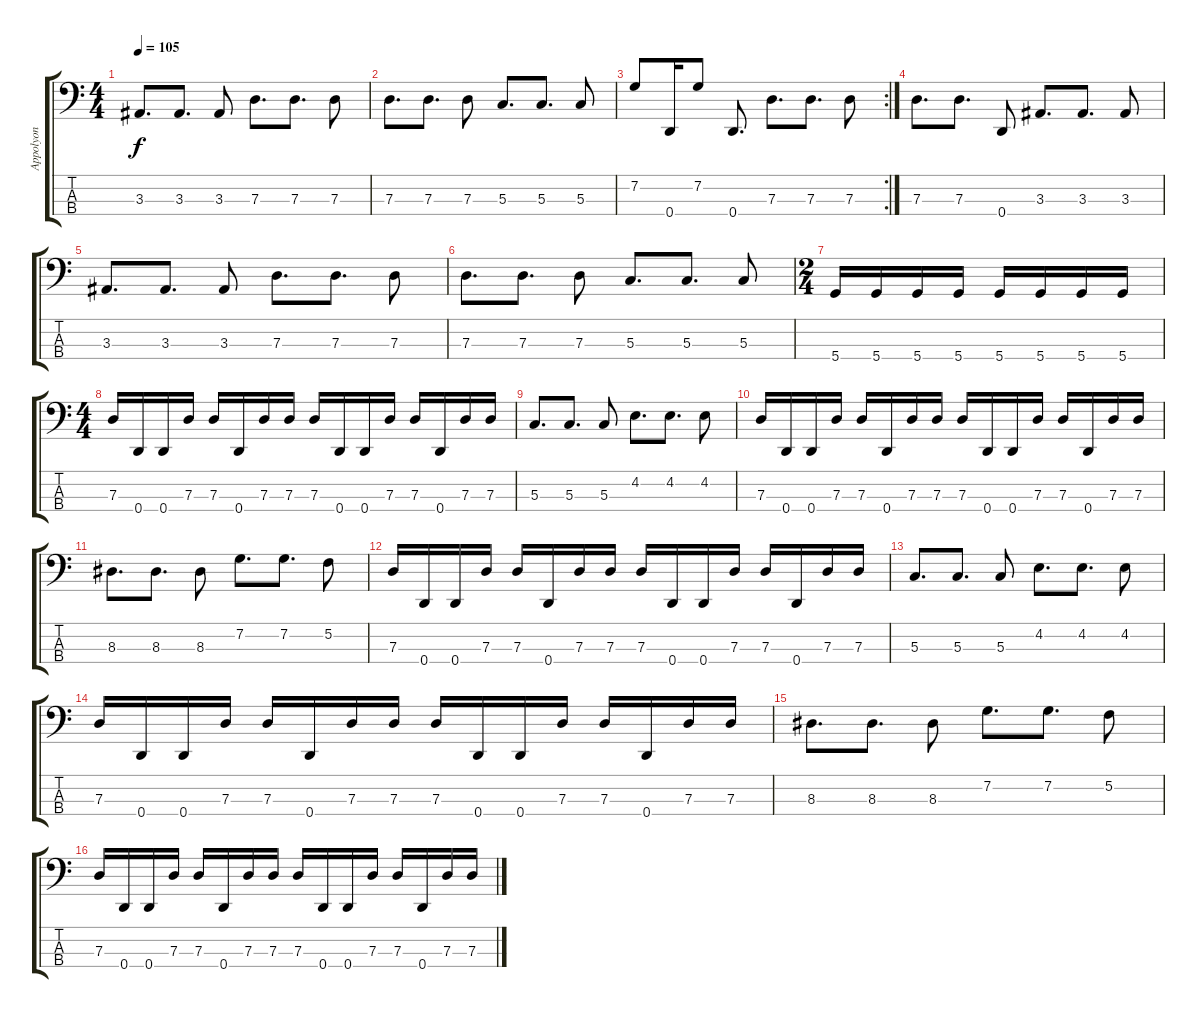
\track ("Appolyon" "Appolyon") {instrument electricbassfinger}
\staff {score tabs}
\tuning (F2 C2 G1 D1) {hide}
\ts (4 4)
\tempo 105
\clef f4
\ks c
3.3.8{d dy f} 3.3.8{d} 3.3.8 7.3.8{d} 7.3.8{d} 7.3.8 |
7.3.8{d} 7.3.8{d} 7.3.8 5.3.8{d} 5.3.8{d} 5.3.8 |
\rc 2
7.2.8 0.4.16 7.2.8 0.4.8{d} 7.3.8{d} 7.3.8{d} 7.3.8 |
7.3.8{d} 7.3.8{d} 0.4.8 3.3.8{d} 3.3.8{d} 3.3.8 |
3.3.8{d} 3.3.8{d} 3.3.8 7.3.8{d} 7.3.8{d} 7.3.8 |
7.3.8{d} 7.3.8{d} 7.3.8 5.3.8{d} 5.3.8{d} 5.3.8 |
\ts (2 4)
5.4.16 5.4.16 5.4.16 5.4.16 5.4.16 5.4.16 5.4.16 5.4.16 |
\ts (4 4)
7.3.16 0.4.16 0.4.16 7.3.16 7.3.16 0.4.16 7.3.16 7.3.16 7.3.16 0.4.16 0.4.16 7.3.16 7.3.16 0.4.16 7.3.16 7.3.16 |
5.3.8{d} 5.3.8{d} 5.3.8 4.2.8{d} 4.2.8{d} 4.2.8 |
7.3.16 0.4.16 0.4.16 7.3.16 7.3.16 0.4.16 7.3.16 7.3.16 7.3.16 0.4.16 0.4.16 7.3.16 7.3.16 0.4.16 7.3.16 7.3.16 |
8.3.8{d} 8.3.8{d} 8.3.8 7.2.8{d} 7.2.8{d} 5.2.8 |
7.3.16 0.4.16 0.4.16 7.3.16 7.3.16 0.4.16 7.3.16 7.3.16 7.3.16 0.4.16 0.4.16 7.3.16 7.3.16 0.4.16 7.3.16 7.3.16 |
5.3.8{d} 5.3.8{d} 5.3.8 4.2.8{d} 4.2.8{d} 4.2.8 |
7.3.16 0.4.16 0.4.16 7.3.16 7.3.16 0.4.16 7.3.16 7.3.16 7.3.16 0.4.16 0.4.16 7.3.16 7.3.16 0.4.16 7.3.16 7.3.16 |
8.3.8{d} 8.3.8{d} 8.3.8 7.2.8{d} 7.2.8{d} 5.2.8 |
7.3.16 0.4.16 0.4.16 7.3.16 7.3.16 0.4.16 7.3.16 7.3.16 7.3.16 0.4.16 0.4.16 7.3.16 7.3.16 0.4.16 7.3.16 7.3.16
